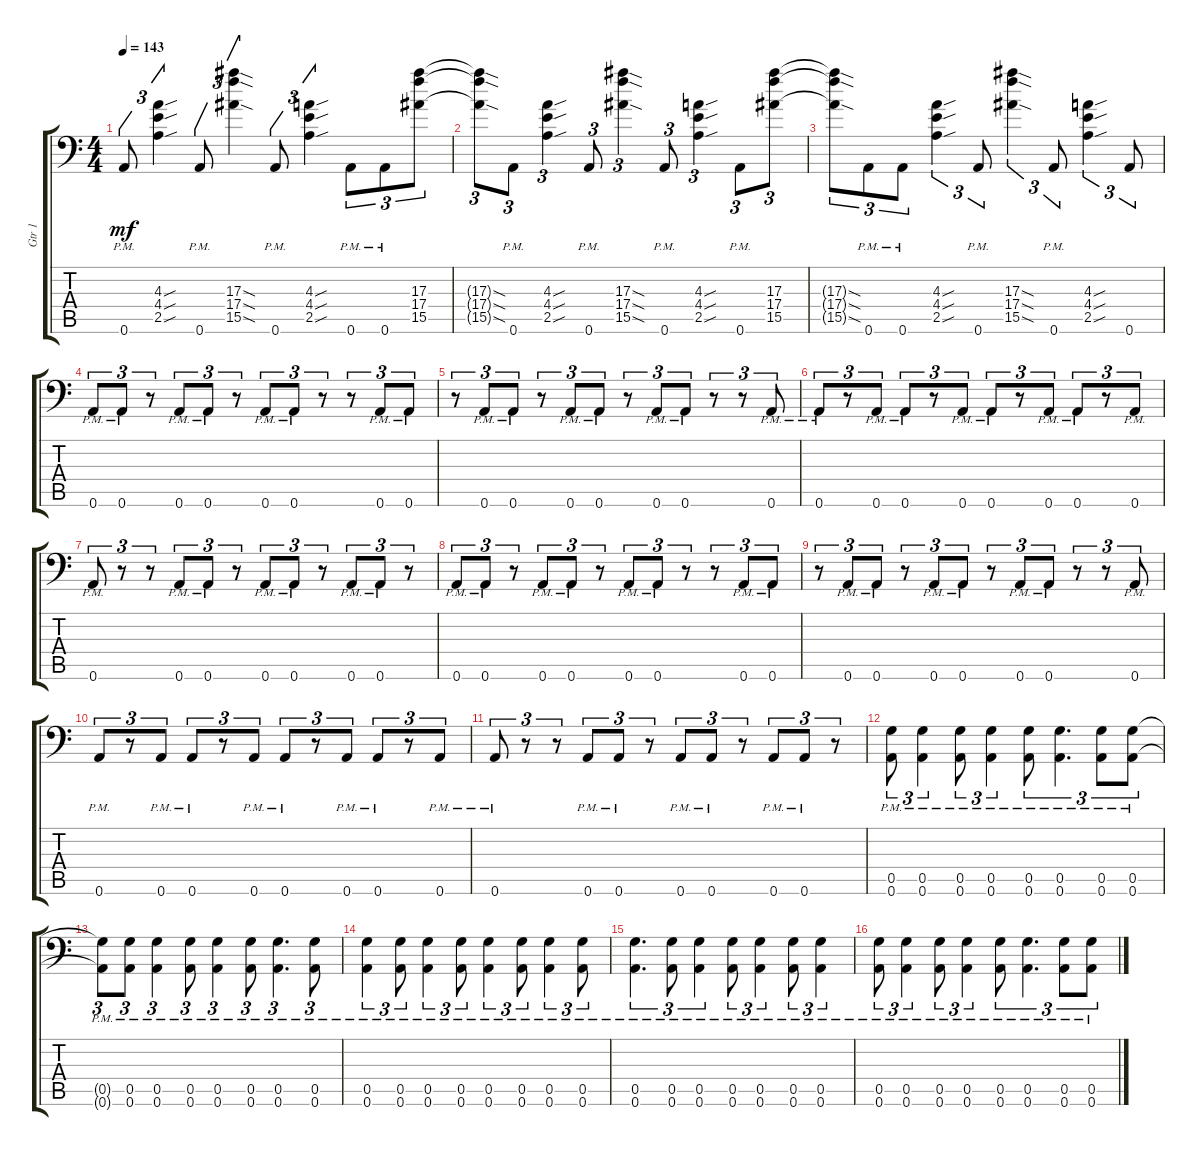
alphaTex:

\track ("Gtr 1" "Gtr 1") {instrument electricguitarclean}
\staff {score tabs}
\tuning (D4 A3 F3 C3 G2 A1) {hide}
\ts (4 4)
\tempo 143
\clef f4
\ks c
0.6{pm}.8{tu (3 2) dy mf} (4.3{sou} 4.4{sou} 2.5{sou}).4{tu (3 2)} 0.6{pm}.8{tu (3 2)} (17.3{sod} 17.4{sod} 15.5{sod}).4{tu (3 2)} 0.6{pm}.8{tu (3 2)} (4.3{sou} 4.4{sou} 2.5{sou}).4{tu (3 2)} 0.6{pm}.8{tu (3 2)} 0.6{pm}.8{tu (3 2)} (17.3 17.4 15.5).8{tu (3 2)} |
(17.3{sod t} 17.4{sod t} 15.5{sod t}).8{tu (3 2)} 0.6{pm}.8{tu (3 2)} (4.3{sou} 4.4{sou} 2.5{sou}).4{tu (3 2)} 0.6{pm}.8{tu (3 2)} (17.3{sod} 17.4{sod} 15.5{sod}).4{tu (3 2)} 0.6{pm}.8{tu (3 2)} (4.3{sou} 4.4{sou} 2.5{sou}).4{tu (3 2)} 0.6{pm}.8{tu (3 2)} (17.3 17.4 15.5).8{tu (3 2)} |
(17.3{sod t} 17.4{sod t} 15.5{sod t}).8{tu (3 2)} 0.6{pm}.8{tu (3 2)} 0.6{pm}.8{tu (3 2)} (4.3{sou} 4.4{sou} 2.5{sou}).4{tu (3 2)} 0.6{pm}.8{tu (3 2)} (17.3{sod} 17.4{sod} 15.5{sod}).4{tu (3 2)} 0.6{pm}.8{tu (3 2)} (4.3{sou} 4.4{sou} 2.5{sou}).4{tu (3 2)} 0.6.8{tu (3 2)} |
0.6{pm}.8{tu (3 2)} 0.6{pm}.8{tu (3 2)} r.8{tu (3 2)} 0.6{pm}.8{tu (3 2)} 0.6{pm}.8{tu (3 2)} r.8{tu (3 2)} 0.6{pm}.8{tu (3 2)} 0.6{pm}.8{tu (3 2)} r.8{tu (3 2)} r.8{tu (3 2)} 0.6{pm}.8{tu (3 2)} 0.6{pm}.8{tu (3 2)} |
r.8{tu (3 2)} 0.6{pm}.8{tu (3 2)} 0.6{pm}.8{tu (3 2)} r.8{tu (3 2)} 0.6{pm}.8{tu (3 2)} 0.6{pm}.8{tu (3 2)} r.8{tu (3 2)} 0.6{pm}.8{tu (3 2)} 0.6{pm}.8{tu (3 2)} r.8{tu (3 2)} r.8{tu (3 2)} 0.6{pm}.8{tu (3 2)} |
0.6{pm}.8{tu (3 2)} r.8{tu (3 2)} 0.6{pm}.8{tu (3 2)} 0.6{pm}.8{tu (3 2)} r.8{tu (3 2)} 0.6{pm}.8{tu (3 2)} 0.6{pm}.8{tu (3 2)} r.8{tu (3 2)} 0.6{pm}.8{tu (3 2)} 0.6{pm}.8{tu (3 2)} r.8{tu (3 2)} 0.6{pm}.8{tu (3 2)} |
0.6{pm}.8{tu (3 2)} r.8{tu (3 2)} r.8{tu (3 2)} 0.6{pm}.8{tu (3 2)} 0.6{pm}.8{tu (3 2)} r.8{tu (3 2)} 0.6{pm}.8{tu (3 2)} 0.6{pm}.8{tu (3 2)} r.8{tu (3 2)} 0.6{pm}.8{tu (3 2)} 0.6{pm}.8{tu (3 2)} r.8{tu (3 2)} |
0.6{pm}.8{tu (3 2)} 0.6{pm}.8{tu (3 2)} r.8{tu (3 2)} 0.6{pm}.8{tu (3 2)} 0.6{pm}.8{tu (3 2)} r.8{tu (3 2)} 0.6{pm}.8{tu (3 2)} 0.6{pm}.8{tu (3 2)} r.8{tu (3 2)} r.8{tu (3 2)} 0.6{pm}.8{tu (3 2)} 0.6{pm}.8{tu (3 2)} |
r.8{tu (3 2)} 0.6{pm}.8{tu (3 2)} 0.6{pm}.8{tu (3 2)} r.8{tu (3 2)} 0.6{pm}.8{tu (3 2)} 0.6{pm}.8{tu (3 2)} r.8{tu (3 2)} 0.6{pm}.8{tu (3 2)} 0.6{pm}.8{tu (3 2)} r.8{tu (3 2)} r.8{tu (3 2)} 0.6{pm}.8{tu (3 2)} |
0.6{pm}.8{tu (3 2)} r.8{tu (3 2)} 0.6{pm}.8{tu (3 2)} 0.6{pm}.8{tu (3 2)} r.8{tu (3 2)} 0.6{pm}.8{tu (3 2)} 0.6{pm}.8{tu (3 2)} r.8{tu (3 2)} 0.6{pm}.8{tu (3 2)} 0.6{pm}.8{tu (3 2)} r.8{tu (3 2)} 0.6{pm}.8{tu (3 2)} |
0.6{pm}.8{tu (3 2)} r.8{tu (3 2)} r.8{tu (3 2)} 0.6{pm}.8{tu (3 2)} 0.6{pm}.8{tu (3 2)} r.8{tu (3 2)} 0.6{pm}.8{tu (3 2)} 0.6{pm}.8{tu (3 2)} r.8{tu (3 2)} 0.6{pm}.8{tu (3 2)} 0.6{pm}.8{tu (3 2)} r.8{tu (3 2)} |
(0.5 0.6{pm}).8{tu (3 2)} (0.5 0.6{pm}).4{tu (3 2)} (0.5 0.6{pm}).8{tu (3 2)} (0.5 0.6{pm}).4{tu (3 2)} (0.5 0.6{pm}).8{tu (3 2)} (0.5 0.6{pm}).4{d tu (3 2)} (0.5 0.6{pm}).8{tu (3 2)} (0.5 0.6{pm}).8{tu (3 2)} |
(0.5{t} 0.6{pm t}).8{tu (3 2)} (0.5 0.6{pm}).8{tu (3 2)} (0.5 0.6{pm}).4{tu (3 2)} (0.5 0.6{pm}).8{tu (3 2)} (0.5 0.6{pm}).4{tu (3 2)} (0.5 0.6{pm}).8{tu (3 2)} (0.5 0.6{pm}).4{d tu (3 2)} (0.5 0.6{pm}).8{tu (3 2)} |
(0.5 0.6{pm}).4{tu (3 2)} (0.5 0.6{pm}).8{tu (3 2)} (0.5 0.6{pm}).4{tu (3 2)} (0.5 0.6{pm}).8{tu (3 2)} (0.5 0.6{pm}).4{tu (3 2)} (0.5 0.6{pm}).8{tu (3 2)} (0.5 0.6{pm}).4{tu (3 2)} (0.5 0.6{pm}).8{tu (3 2)} |
(0.5 0.6{pm}).4{d tu (3 2)} (0.5 0.6{pm}).8{tu (3 2)} (0.5 0.6{pm}).4{tu (3 2)} (0.5 0.6{pm}).8{tu (3 2)} (0.5 0.6{pm}).4{tu (3 2)} (0.5 0.6{pm}).8{tu (3 2)} (0.5 0.6{pm}).4{tu (3 2)} |
(0.5 0.6{pm}).8{tu (3 2)} (0.5 0.6{pm}).4{tu (3 2)} (0.5 0.6{pm}).8{tu (3 2)} (0.5 0.6{pm}).4{tu (3 2)} (0.5 0.6{pm}).8{tu (3 2)} (0.5 0.6{pm}).4{d tu (3 2)} (0.5 0.6{pm}).8{tu (3 2)} (0.5 0.6{pm}).8{tu (3 2)}
